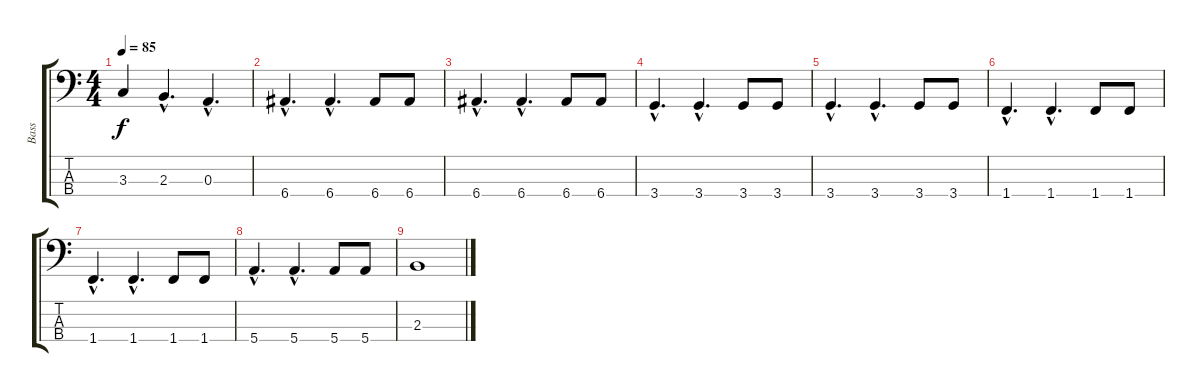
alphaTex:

\track ("Bass" "Bass") {instrument electricbassfinger}
\staff {score tabs}
\tuning (G2 D2 A1 E1) {hide}
\ts (4 4)
\tempo 85
\clef f4
\ks c
3.3{t}.4{dy f} 2.3{hac}.4{d} 0.3{hac}.4{d} |
6.4{hac}.4{d} 6.4{hac}.4{d} 6.4.8 6.4.8 |
6.4{hac}.4{d} 6.4{hac}.4{d} 6.4.8 6.4.8 |
3.4{hac}.4{d} 3.4{hac}.4{d} 3.4.8 3.4.8 |
3.4{hac}.4{d} 3.4{hac}.4{d} 3.4.8 3.4.8 |
1.4{hac}.4{d} 1.4{hac}.4{d} 1.4.8 1.4.8 |
1.4{hac}.4{d} 1.4{hac}.4{d} 1.4.8 1.4.8 |
5.4{hac}.4{d} 5.4{hac}.4{d} 5.4.8 5.4.8 |
2.3.1
